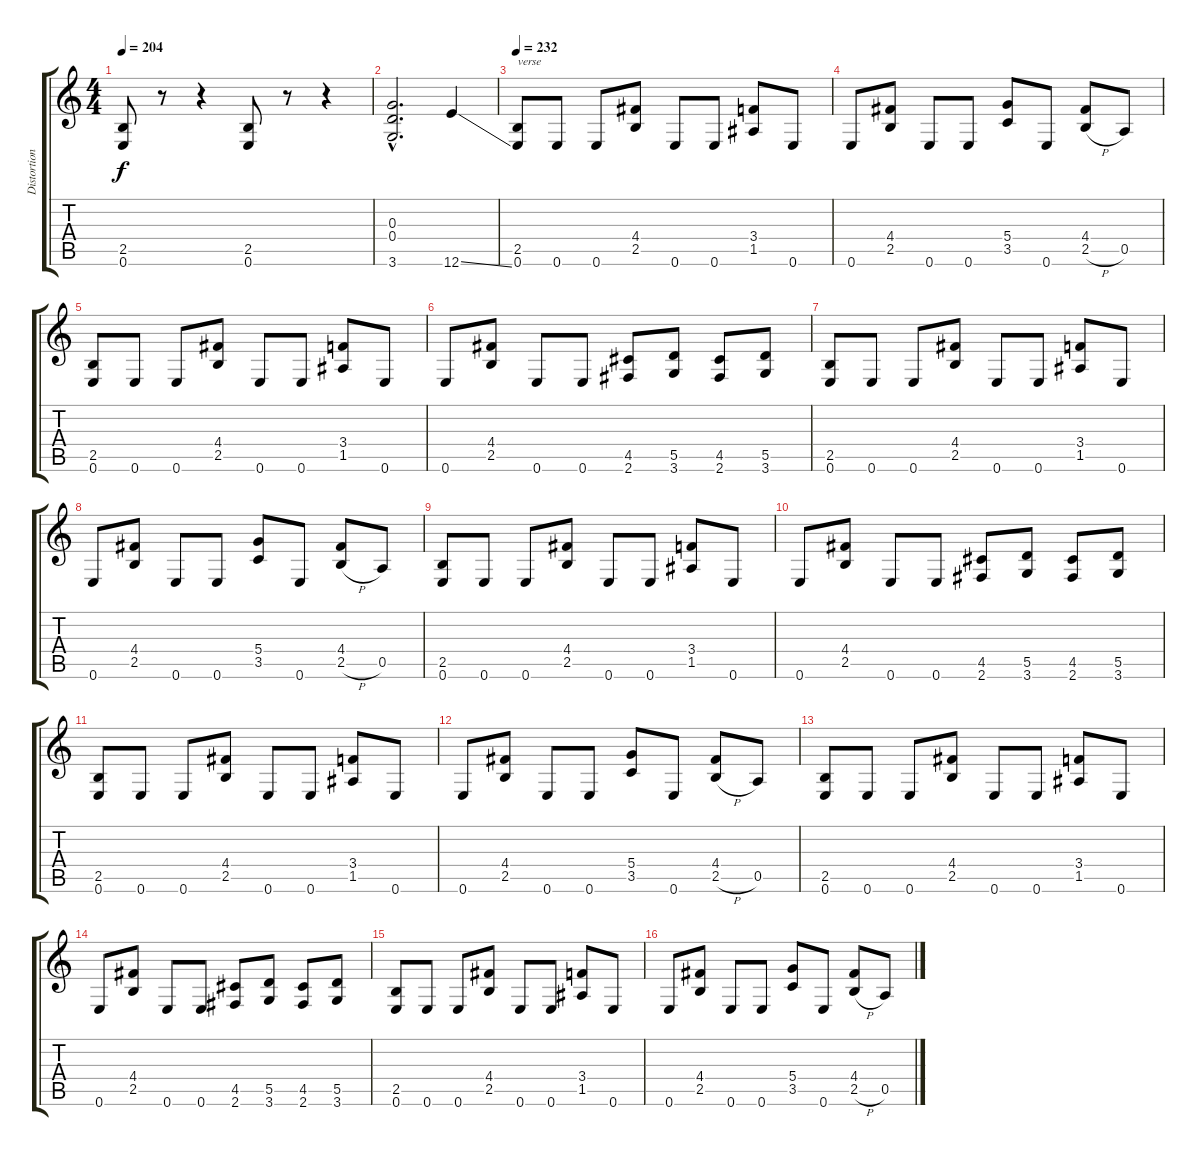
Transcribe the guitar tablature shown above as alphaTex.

\track ("Distortion Guitar" "Distortion") {instrument distortionguitar}
\staff {score tabs}
\tuning (E4 B3 G3 D3 A2 E2) {hide}
\ts (4 4)
\tempo 204
\clef g2
\ks c
(2.5 0.6).8{dy f} r.8 r.4 (2.5 0.6).8 r.8 r.4 |
(0.3{hac} 0.4{hac} 3.6{hac}).2{d} 12.6{ss}.4 |
\tempo 232
(2.5 0.6).8{txt "verse"} 0.6.8 0.6.8 (4.4 2.5).8 0.6.8 0.6.8 (3.4 1.5).8 0.6.8 |
0.6.8 (4.4 2.5).8 0.6.8 0.6.8 (5.4 3.5).8 0.6.8 (4.4 2.5{h}).8 0.5.8 |
(2.5 0.6).8 0.6.8 0.6.8 (4.4 2.5).8 0.6.8 0.6.8 (3.4 1.5).8 0.6.8 |
0.6.8 (4.4 2.5).8 0.6.8 0.6.8 (4.5 2.6).8 (5.5 3.6).8 (4.5 2.6).8 (5.5 3.6).8 |
(2.5 0.6).8 0.6.8 0.6.8 (4.4 2.5).8 0.6.8 0.6.8 (3.4 1.5).8 0.6.8 |
0.6.8 (4.4 2.5).8 0.6.8 0.6.8 (5.4 3.5).8 0.6.8 (4.4 2.5{h}).8 0.5.8 |
(2.5 0.6).8 0.6.8 0.6.8 (4.4 2.5).8 0.6.8 0.6.8 (3.4 1.5).8 0.6.8 |
0.6.8 (4.4 2.5).8 0.6.8 0.6.8 (4.5 2.6).8 (5.5 3.6).8 (4.5 2.6).8 (5.5 3.6).8 |
(2.5 0.6).8 0.6.8 0.6.8 (4.4 2.5).8 0.6.8 0.6.8 (3.4 1.5).8 0.6.8 |
0.6.8 (4.4 2.5).8 0.6.8 0.6.8 (5.4 3.5).8 0.6.8 (4.4 2.5{h}).8 0.5.8 |
(2.5 0.6).8 0.6.8 0.6.8 (4.4 2.5).8 0.6.8 0.6.8 (3.4 1.5).8 0.6.8 |
0.6.8 (4.4 2.5).8 0.6.8 0.6.8 (4.5 2.6).8 (5.5 3.6).8 (4.5 2.6).8 (5.5 3.6).8 |
(2.5 0.6).8 0.6.8 0.6.8 (4.4 2.5).8 0.6.8 0.6.8 (3.4 1.5).8 0.6.8 |
0.6.8 (4.4 2.5).8 0.6.8 0.6.8 (5.4 3.5).8 0.6.8 (4.4 2.5{h}).8 0.5.8
